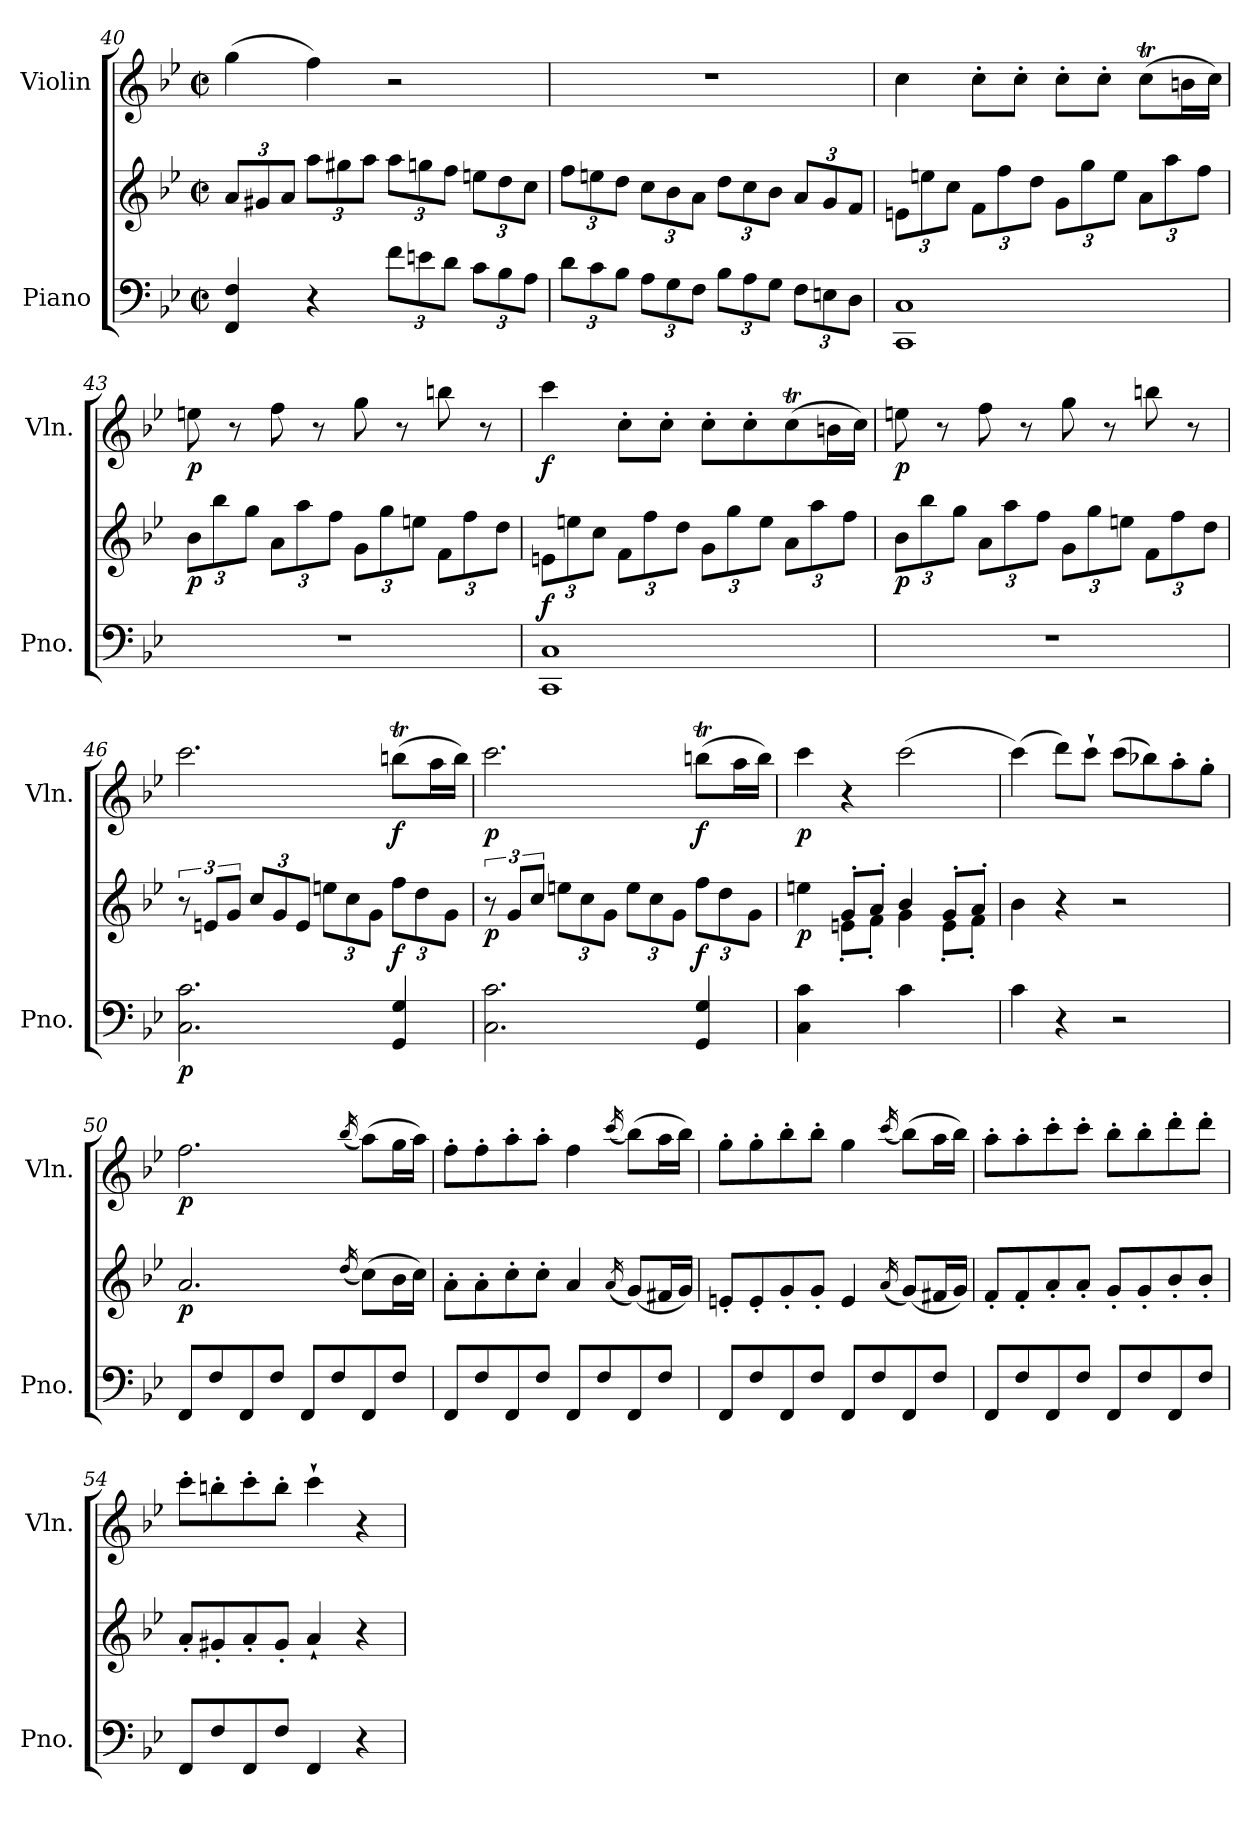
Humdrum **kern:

**kern	**kern	**dynam	**kern	**dynam
*part2	*part2	*part2	*part1	*part1
*staff3	*staff2	*staff2/3	*staff1	*staff1
*I"Piano	*	*	*I"Violin	*
*I'Pno.	*	*	*I'Vln.	*
*clefF4	*clefG2	*	*clefG2	*
*k[b-e-]	*k[b-e-]	*	*k[b-e-]	*
*M2/2	*M2/2	*	*M2/2	*
*met(c|)	*met(c|)	*	*met(c|)	*
*	*Xbrackettup	*	*	*
=40	=40	=40	=40	=40
4FF/ 4F/	12a/L	.	(>4gg\	.
.	12g#X/	.	.	.
.	12a/J	.	.	.
4r	12aa\L	.	4ff\)	.
.	12gg#X\	.	.	.
.	12aa\J	.	.	.
*Xbrackettup	*	*	*	*
12f\L	12aa\L	.	2r	.
12en\	12ggn\	.	.	.
12d\J	12ff\J	.	.	.
12c\L	12een\L	.	.	.
12B-\	12dd\	.	.	.
12A\J	12cc\J	.	.	.
!!LO:PB:g=z
=41	=41	=41	=41	=41
12d\L	12ff\L	.	1r	.
12c\	12een\	.	.	.
12B-\J	12dd\J	.	.	.
12A\L	12cc\L	.	.	.
12G\	12b-\	.	.	.
12F\J	12a\J	.	.	.
12B-\L	12dd\L	.	.	.
12A\	12cc\	.	.	.
12G\J	12b-\J	.	.	.
12F\L	12a/L	.	.	.
12En\	12g/	.	.	.
12D\J	12f/J	.	.	.
=42	=42	=42	=42	=42
1CC 1C	12en\L	.	4cc\	.
.	12een\	.	.	.
.	12cc\J	.	.	.
.	12f\L	.	8cc'\L	.
.	12ff\	.	.	.
.	.	.	8cc'\J	.
.	12dd\J	.	.	.
.	12g\L	.	8cc'\L	.
.	12gg\	.	.	.
.	.	.	8cc'\J	.
.	12ee\J	.	.	.
.	12a\L	.	(>8ccT\L	.
.	12aa\	.	.	.
.	.	.	16bn\L	.
.	12ff\J	.	.	.
.	.	.	16cc\JJ)	.
=43	=43	=43	=43	=43
!	!	!LO:DY:b	!	!LO:DY:b
1r	12b-\L	p	8een\	p
.	12bb-\	.	.	.
.	.	.	8r	.
.	12gg\J	.	.	.
.	12a\L	.	8ff\	.
.	12aa\	.	.	.
.	.	.	8r	.
.	12ff\J	.	.	.
.	12g\L	.	8gg\	.
.	12gg\	.	.	.
.	.	.	8r	.
.	12een\J	.	.	.
.	12f\L	.	8bbn\	.
.	12ff\	.	.	.
.	.	.	8r	.
.	12dd\J	.	.	.
=44	=44	=44	=44	=44
!	!	!LO:DY:a=2	!	!LO:DY:b
1CC 1C	12en\L	f	4ccc\	f
.	12een\	.	.	.
.	12cc\J	.	.	.
.	12f\L	.	8cc'\L	.
.	12ff\	.	.	.
.	.	.	8cc'\J	.
.	12dd\J	.	.	.
.	12g\L	.	8cc'\L	.
.	12gg\	.	.	.
.	.	.	8cc'\	.
.	12ee\J	.	.	.
.	12a\L	.	(>8ccT\	.
.	12aa\	.	.	.
.	.	.	16bn\L	.
.	12ff\J	.	.	.
.	.	.	16cc\JJ)	.
!!LO:LB:g=z
=45	=45	=45	=45	=45
!	!	!LO:DY:b	!	!LO:DY:b
1r	12b-\L	p	8een\	p
.	12bb-\	.	.	.
.	.	.	8r	.
.	12gg\J	.	.	.
.	12a\L	.	8ff\	.
.	12aa\	.	.	.
.	.	.	8r	.
.	12ff\J	.	.	.
.	12g\L	.	8gg\	.
.	12gg\	.	.	.
.	.	.	8r	.
.	12een\J	.	.	.
.	12f\L	.	8bbn\	.
.	12ff\	.	.	.
.	.	.	8r	.
.	12dd\J	.	.	.
=46	=46	=46	=46	=46
*	*brackettup	*	*	*
!	!	!LO:DY:b=2	!	!
2.C\ 2.c\	12r	p	2.ccc\	.
.	12en/L	.	.	.
.	12g/J	.	.	.
*	*Xbrackettup	*	*	*
.	12cc/L	.	.	.
.	12g/	.	.	.
.	12e/J	.	.	.
.	12een\L	.	.	.
.	12cc\	.	.	.
.	12g\J	.	.	.
!	!	!LO:DY:b	!	!LO:DY:b
4GG/ 4G/	12ff\L	f	(>8bbnt\L	f
.	12dd\	.	.	.
.	.	.	16aa\L	.
.	12g\J	.	.	.
.	.	.	16bb\JJ)	.
=47	=47	=47	=47	=47
*	*brackettup	*	*	*
!	!	!LO:DY:b	!	!LO:DY:b
2.C\ 2.c\	12r	p	2.ccc\	p
.	12g/L	.	.	.
.	12cc/J	.	.	.
*	*Xbrackettup	*	*	*
.	12een\L	.	.	.
.	12cc\	.	.	.
.	12g\J	.	.	.
.	12ee\L	.	.	.
.	12cc\	.	.	.
.	12g\J	.	.	.
!	!	!LO:DY:b	!	!LO:DY:b
4GG/ 4G/	12ff\L	f	(>8bbnt\L	f
.	12dd\	.	.	.
.	.	.	16aa\L	.
.	12g\J	.	.	.
.	.	.	16bb\JJ)	.
=48	=48	=48	=48	=48
*^	*^	*	*	*
!	!	!	!	!LO:DY:b	!	!LO:DY:b
4C\ 4c\	2ryy	4een\	4ryy	p	4ccc\	p
4ryy	.	8g'/L	8en'\L	.	4r	.
.	.	8a'/J	8f'\J	.	.	.
2ryy	4c\	4b-/	4g\	.	(>2ccc\	.
.	4ryy	8g'/L	8e'\L	.	.	.
.	.	8a'/J	8f'\J	.	.	.
*v	*v	*	*	*	*	*
=49	=49	=49	=49	=49	=49
4c\	4b-\	4ryy	.	(>4ccc\)	.
4r	4r	4ryy	.	8ddd\L)	.
.	.	.	.	8ccc`\J	.
2r	2r	2ryy	.	(>8ccc\L	.
.	.	.	.	8bb-X\)	.
.	.	.	.	8aa'\	.
.	.	.	.	8gg'\J	.
*	*v	*v	*	*	*
!!LO:LB:g=z
=50	=50	=50	=50	=50
!	!	!LO:DY:b	!	!LO:DY:b
8FF/L	2.a/	p	2.ff\	p
8F/	.	.	.	.
8FF/	.	.	.	.
8F/J	.	.	.	.
8FF/L	.	.	.	.
8F/	.	.	.	.
.	(<16qdd/	.	(<16qbb-/	.
8FF/	(>8cc\L)	.	(>8aa\L)	.
8F/J	16b-\L	.	16gg\L	.
.	16cc\JJ)	.	16aa\JJ)	.
=51	=51	=51	=51	=51
8FF/L	8a'\L	.	8ff'\L	.
8F/	8a'\	.	8ff'\	.
8FF/	8cc'\	.	8aa'\	.
8F/J	8cc'\J	.	8aa'\J	.
8FF/L	4a/	.	4ff\	.
8F/	.	.	.	.
.	(<16qa/	.	(<16qccc/	.
8FF/	(<8g/L)	.	(>8bb-\L)	.
8F/J	16f#X/L	.	16aa\L	.
.	16g/JJ)	.	16bb-\JJ)	.
=52	=52	=52	=52	=52
8FF/L	8en'/L	.	8gg'\L	.
8F/	8e'/	.	8gg'\	.
8FF/	8g'/	.	8bb-'\	.
8F/J	8g'/J	.	8bb-'\J	.
8FF/L	4e/	.	4gg\	.
8F/	.	.	.	.
.	(<16qa/	.	(<16qccc/	.
8FF/	(<8g/L)	.	(>8bb-\L)	.
8F/J	16f#X/L	.	16aa\L	.
.	16g/JJ)	.	16bb-\JJ)	.
=53	=53	=53	=53	=53
8FF/L	8f'/L	.	8aa'\L	.
8F/	8f'/	.	8aa'\	.
8FF/	8a'/	.	8ccc'\	.
8F/J	8a'/J	.	8ccc'\J	.
8FF/L	8g'/L	.	8bb-'\L	.
8F/	8g'/	.	8bb-'\	.
8FF/	8b-'/	.	8ddd'\	.
8F/J	8b-'/J	.	8ddd'\J	.
=54	=54	=54	=54	=54
8FF/L	8a'/L	.	8ccc'\L	.
8F/	8g#X'/	.	8bbn'\	.
8FF/	8a'/	.	8ccc'\	.
8F/J	8g#'/J	.	8bb'\J	.
4FF/	4a`/	.	4ccc`\	.
4r	4r	.	4r	.
=	=	=	=	=
*-	*-	*-	*-	*-
